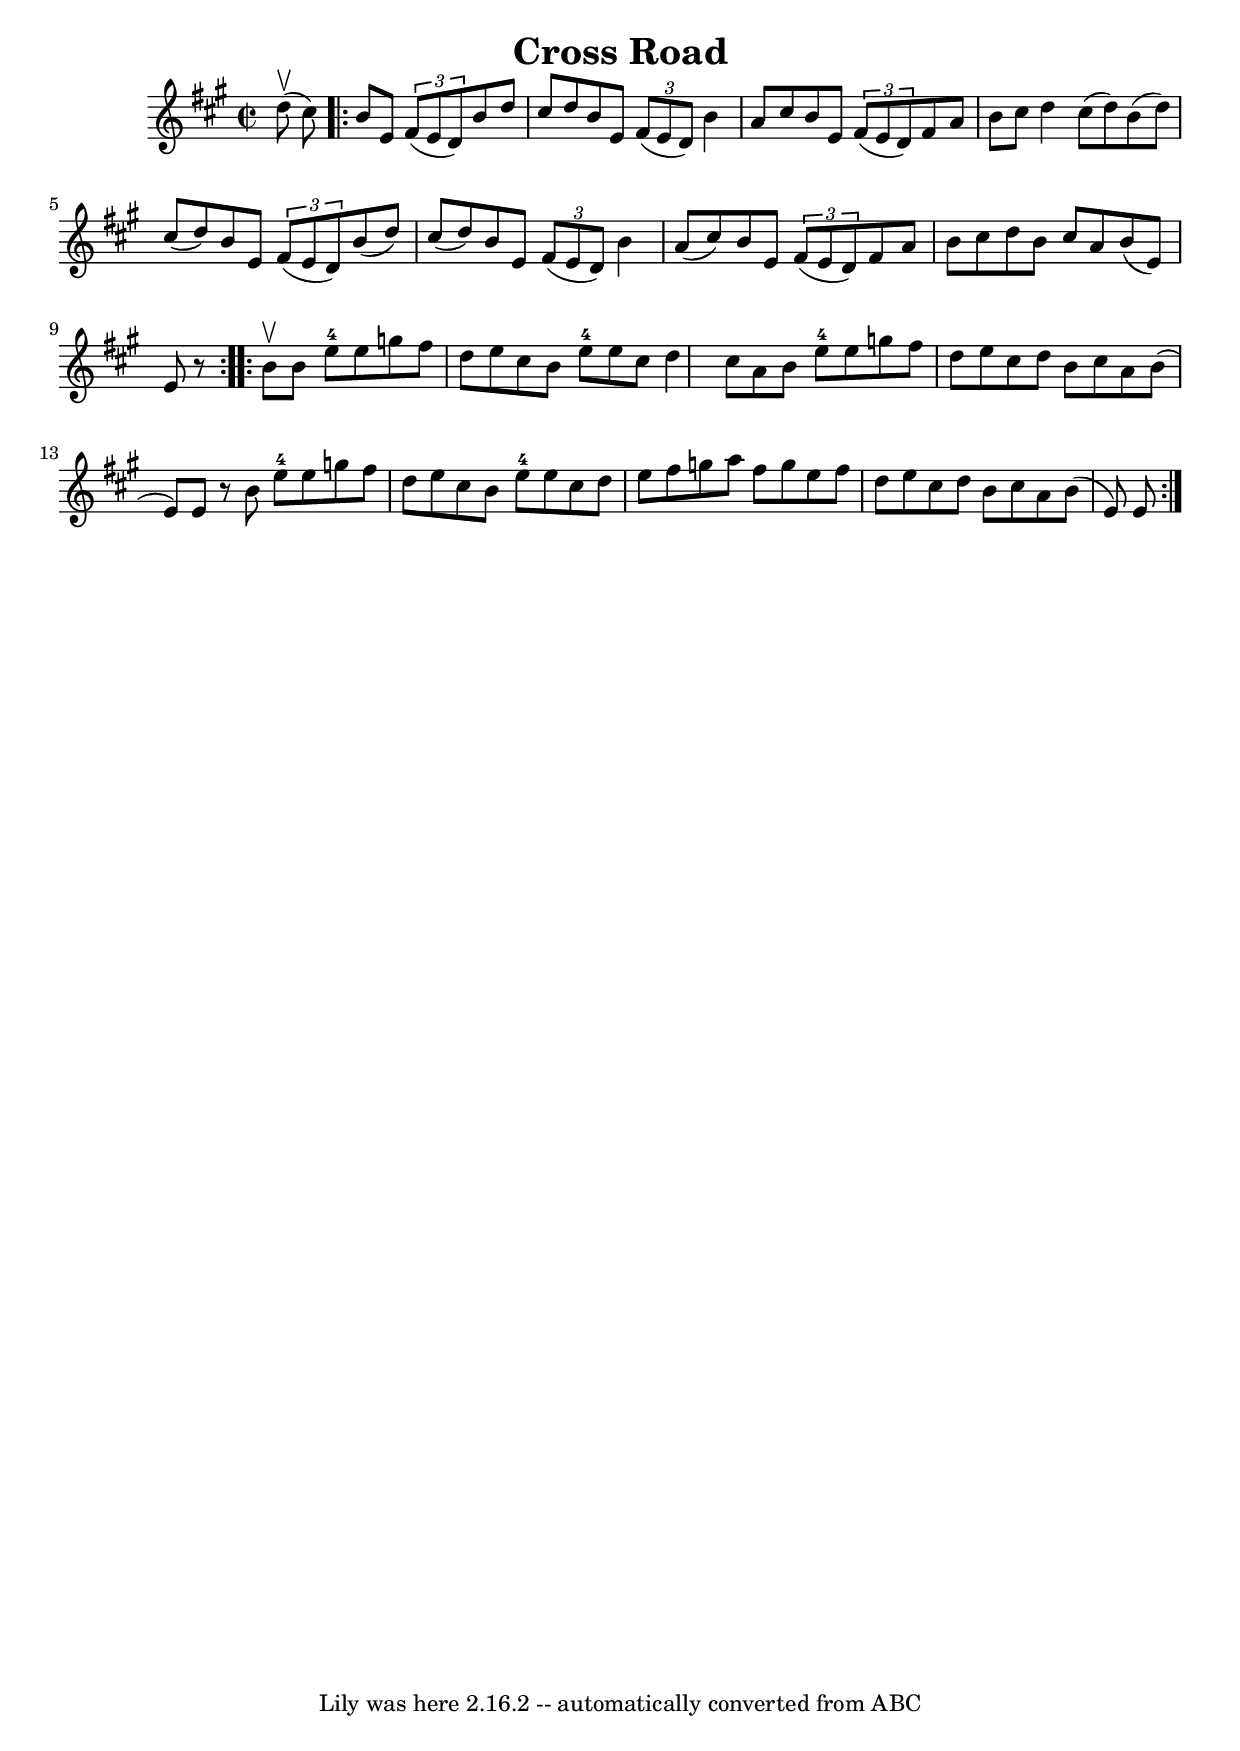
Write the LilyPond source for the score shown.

\version "2.16.2"
\include "Mammoth.ily"
\header {
  %% book = "Ryan's Mammoth Collection"
  crossRefNumber = "1"
  footnotes = "\\\\269"
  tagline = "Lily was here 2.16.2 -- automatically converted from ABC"
  title = "Cross Road"

}
voicedefault =  {


  \override Staff.TimeSignature #'style = #'C
  \time 2/2 
  \key b \dorian
 d''8^\upbow(cis''8) 
  \repeat volta 2 {
    
    b'8 e'8    \times 2/3 { fis'8 (e'8 d'8) 
			  } b'8 d''8 cis''8 
    d''8    |
    b'8 e'8    \times 2/3 { fis'8 (e'8 d'8) 
			  }   
    b'4 a'8 cis''8    |
    b'8 e'8    \times 2/3 { fis'8 (e'8   
			    d'8) 
			  } fis'8 a'8 b'8 cis''8    |
    d''4 cis''8 (
    d''8) b'8 (d''8) cis''8 (d''8)   |
    b'8 e'8    
    \times 2/3 { fis'8 (e'8 d'8) 
	       } b'8 (d''8) cis''8 (d''8  
    -)   |
    b'8 e'8    \times 2/3 { fis'8 (e'8 d'8) 
			  } b'4   
    a'8 (cis''8)   |
    b'8 e'8    \times 2/3 { fis'8 (e'8    
			    d'8) 
			  } fis'8 a'8 b'8 cis''8    |
    d''8 b'8    
    cis''8 a'8 b'8 (e'8) e'8    r8   
  }     
  \repeat volta 2 {
    b'8 
    ^\upbow |
    b'8 e''8-4 e''8 g''8 fis''8 d''8 e''8  
    cis''8    |
    b'8 e''8-4 e''8 cis''8 d''4 cis''8    
    a'8    |
    b'8 e''8-4 e''8 g''8 fis''8 d''8 e''8    
    cis''8    |
    d''8 b'8 cis''8 a'8 b'8 (e'8) e'8    
    r8   |
    b'8 e''8-4 e''8 g''8 fis''8 d''8 e''8    
    cis''8    |
    b'8 e''8-4 e''8 cis''8 d''8 e''8    
    fis''8 g''8    |
    a''8 fis''8 g''8 e''8 fis''8 d''8   
    e''8 cis''8    |
    d''8 b'8 cis''8 a'8 b'8 (e'8)   
    e'8  
  }   

}

\score{
  <<

    \context Staff="default"
    {
      \voicedefault 
      
    }

  >>
  \layout {
    
  }
  \midi {
  }

}
